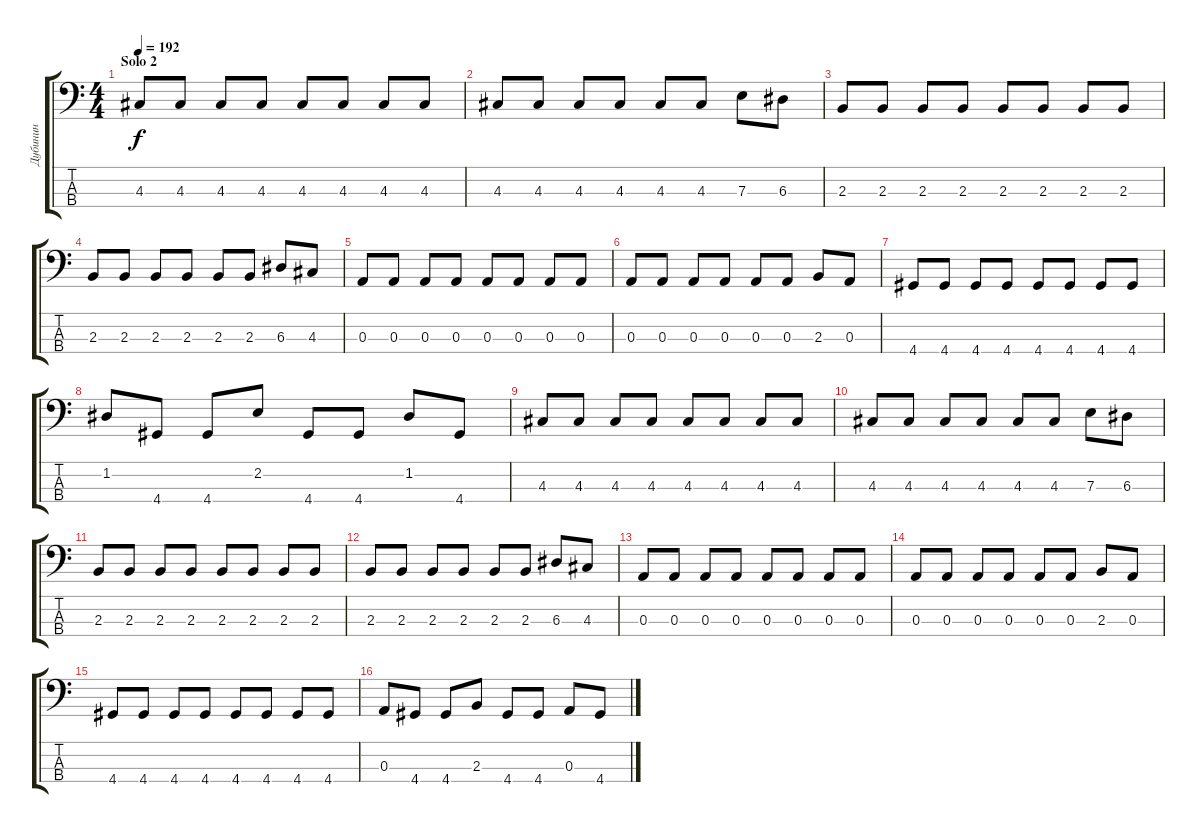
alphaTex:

\track ("Дубинин" "Дубинин") {instrument electricbasspick}
\staff {score tabs}
\tuning (G2 D2 A1 E1) {hide}
\ts (4 4)
\section ("" "Solo 2")
\tempo 192
\clef f4
\ks c
4.3.8{dy f} 4.3.8 4.3.8 4.3.8 4.3.8 4.3.8 4.3.8 4.3.8 |
4.3.8 4.3.8 4.3.8 4.3.8 4.3.8 4.3.8 7.3.8 6.3.8 |
2.3.8 2.3.8 2.3.8 2.3.8 2.3.8 2.3.8 2.3.8 2.3.8 |
2.3.8 2.3.8 2.3.8 2.3.8 2.3.8 2.3.8 6.3.8 4.3.8 |
0.3.8 0.3.8 0.3.8 0.3.8 0.3.8 0.3.8 0.3.8 0.3.8 |
0.3.8 0.3.8 0.3.8 0.3.8 0.3.8 0.3.8 2.3.8 0.3.8 |
4.4.8 4.4.8 4.4.8 4.4.8 4.4.8 4.4.8 4.4.8 4.4.8 |
1.2.8 4.4.8 4.4.8 2.2.8 4.4.8 4.4.8 1.2.8 4.4.8 |
4.3.8 4.3.8 4.3.8 4.3.8 4.3.8 4.3.8 4.3.8 4.3.8 |
4.3.8 4.3.8 4.3.8 4.3.8 4.3.8 4.3.8 7.3.8 6.3.8 |
2.3.8 2.3.8 2.3.8 2.3.8 2.3.8 2.3.8 2.3.8 2.3.8 |
2.3.8 2.3.8 2.3.8 2.3.8 2.3.8 2.3.8 6.3.8 4.3.8 |
0.3.8 0.3.8 0.3.8 0.3.8 0.3.8 0.3.8 0.3.8 0.3.8 |
0.3.8 0.3.8 0.3.8 0.3.8 0.3.8 0.3.8 2.3.8 0.3.8 |
4.4.8 4.4.8 4.4.8 4.4.8 4.4.8 4.4.8 4.4.8 4.4.8 |
0.3.8 4.4.8 4.4.8 2.3.8 4.4.8 4.4.8 0.3.8 4.4.8
